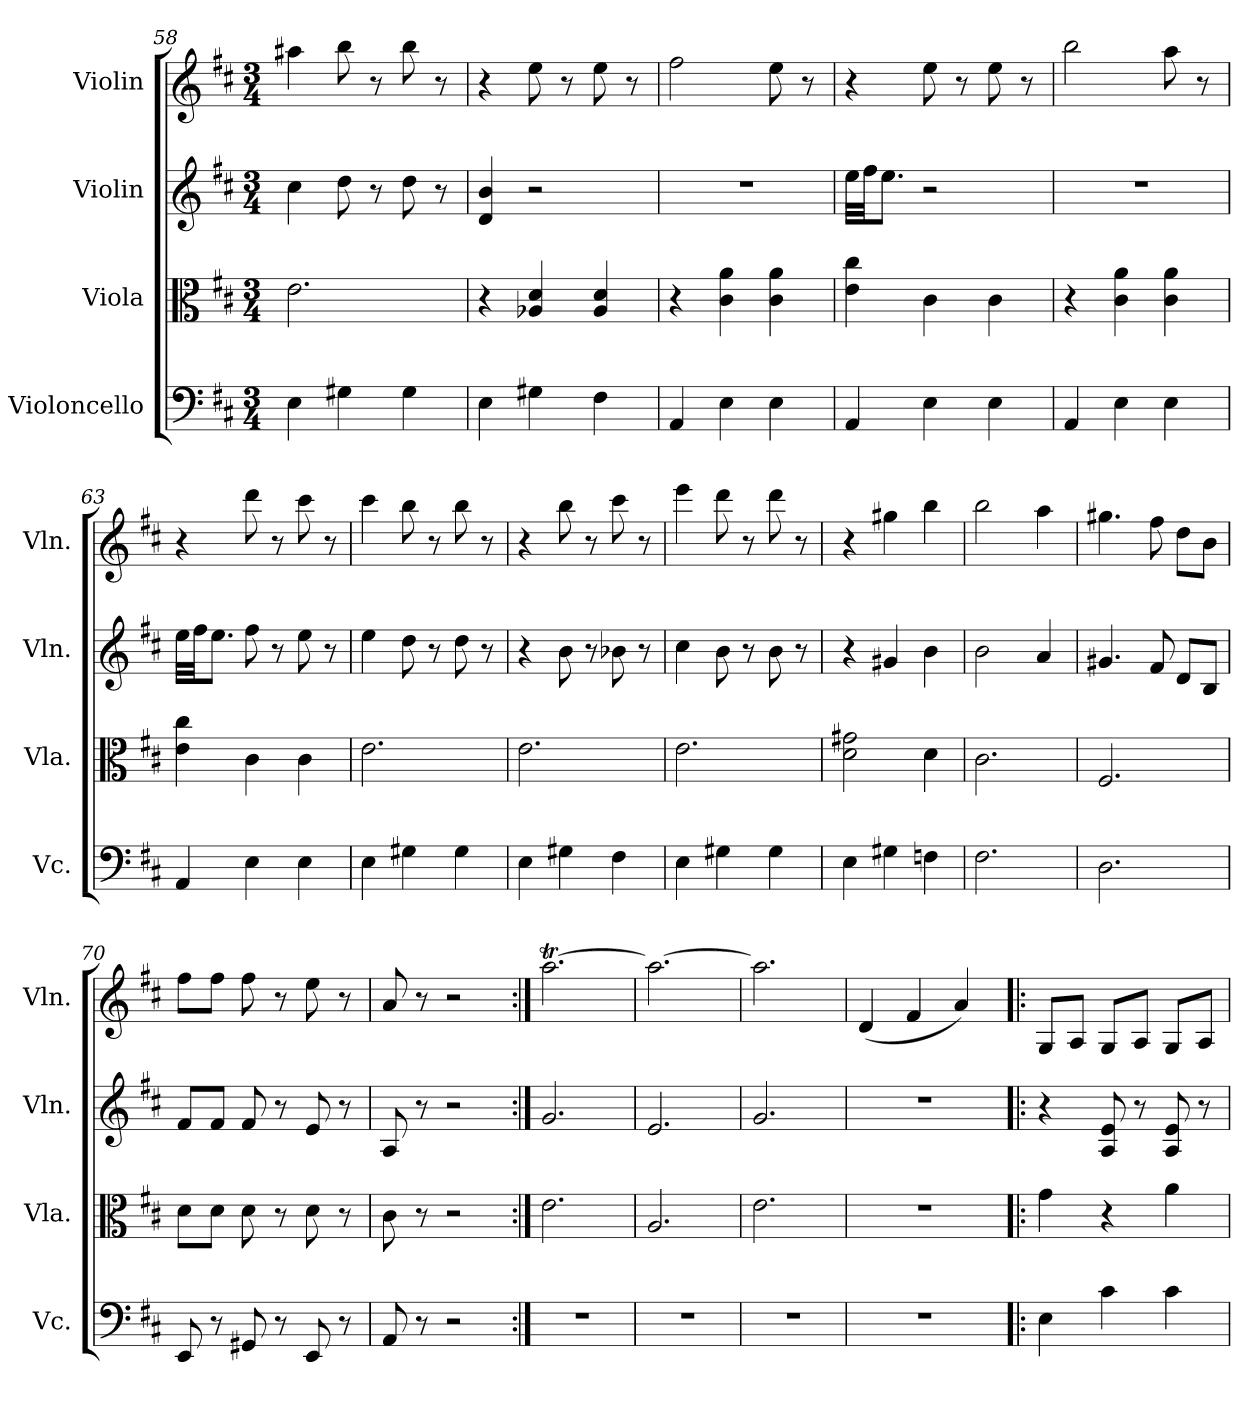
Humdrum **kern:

**kern	**kern	**kern	**kern
*part4	*part3	*part2	*part1
*staff4	*staff3	*staff2	*staff1
*I"Violoncello	*I"Viola	*I"Violin	*I"Violin
*I'Vc.	*I'Vla.	*I'Vln.	*I'Vln.
*clefF4	*clefC3	*clefG2	*clefG2
*k[f#c#]	*k[f#c#]	*k[f#c#]	*k[f#c#]
*D:	*D:	*D:	*D:
*M3/4	*M3/4	*M3/4	*M3/4
=58	=58	=58	=58
4E\	2.e\	4cc#\	4aa#X\
4G#X\	.	8dd\	8bb\
.	.	8r	8r
4G#\	.	8dd\	8bb\
.	.	8r	8r
=59	=59	=59	=59
4E\	4r	4d/ 4b/	4r
4G#X\	4A-X/ 4d/	2r	8ee\
.	.	.	8r
4F#\	4A-/ 4d/	.	8ee\
.	.	.	8r
=60	=60	=60	=60
4AA/	4r	2.r	2ff#\
4E\	4c#\ 4a\	.	.
4E\	4c#\ 4a\	.	8ee\
.	.	.	8r
!!LO:LB:g=z
=61	=61	=61	=61
4AA/	4e\ 4cc#\	32ee\LLL	4r
.	.	32ff#\JJ	.
.	.	8.ee\J	.
4E\	4c#\	2r	8ee\
.	.	.	8r
4E\	4c#\	.	8ee\
.	.	.	8r
=62	=62	=62	=62
4AA/	4r	2.r	2bb\
4E\	4c#\ 4a\	.	.
4E\	4c#\ 4a\	.	8aa\
.	.	.	8r
=63	=63	=63	=63
4AA/	4e\ 4cc#\	32ee\LLL	4r
.	.	32ff#\JJ	.
.	.	8.ee\J	.
4E\	4c#\	8ff#\	8ddd\
.	.	8r	8r
4E\	4c#\	8ee\	8ccc#\
.	.	8r	8r
=64	=64	=64	=64
4E\	2.e\	4ee\	4ccc#\
4G#X\	.	8dd\	8bb\
.	.	8r	8r
4G#\	.	8dd\	8bb\
.	.	8r	8r
=65	=65	=65	=65
4E\	2.e\	4r	4r
4G#X\	.	8b\	8bb\
.	.	8r	8r
4F#\	.	8b-X\	8ccc#\
.	.	8r	8r
!!LO:PB:g=z
=66	=66	=66	=66
4E\	2.e\	4cc#\	4eee\
4G#X\	.	8b\	8ddd\
.	.	8r	8r
4G#\	.	8b\	8ddd\
.	.	8r	8r
=67	=67	=67	=67
4E\	2d\ 2g#X\	4r	4r
4G#X\	.	4g#X/	4gg#X\
4Fn\	4d\	4b\	4bb\
=68	=68	=68	=68
2.F#\	2.c#\	2b\	2bb\
.	.	4a/	4aa\
=69	=69	=69	=69
2.D\	2.F#/	4.g#X/	4.gg#X\
.	.	8f#/	8ff#\
.	.	8d/L	8dd\L
.	.	8B/J	8b\J
=70	=70	=70	=70
8EE/	8d\L	8f#/L	8ff#\L
8r	8d\J	8f#/J	8ff#\J
8GG#X/	8d\	8f#/	8ff#\
8r	8r	8r	8r
8EE/	8d\	8e/	8ee\
8r	8r	8r	8r
=71	=71	=71	=71
8AA/	8c#\	8A/	8a/
8r	8r	8r	8r
2r	2r	2r	2r
=72:|!	=72:|!	=72:|!	=72:|!
2.r	2.e\	2.g/	[2.aaT\
!!LO:LB:g=z
=73	=73	=73	=73
2.r	2.A/	2.e/	2.aa\_
=74	=74	=74	=74
2.r	2.e\	2.g/	2.aa\]
=75	=75	=75	=75
2.r	2.r	2.r	(<4d/
.	.	.	4f#/
.	.	.	4a/)
=76!|:	=76!|:	=76!|:	=76!|:
4E\	4g\	4r	8G/L
.	.	.	8A/J
4c#\	4r	8A/ 8e/	8G/L
.	.	8r	8A/J
4c#\	4a\	8A/ 8e/	8G/L
.	.	8r	8A/J
=	=	=	=
*-	*-	*-	*-
